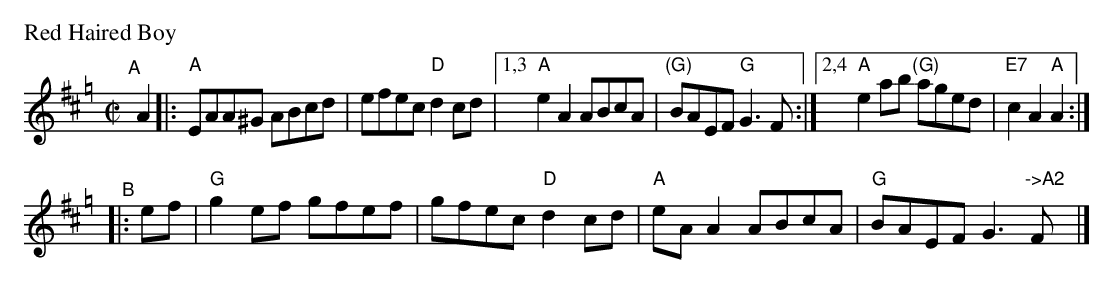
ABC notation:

X:1
P: Red Haired Boy
C:
M: C|
L: 1/8
K: Amix=g
"^A"[|] A2 |:\
"A"EAA^G ABcd | efec "D"d2cd |[1,3 "A"e2A2  ABcA | "(G)"BAEF "G"G3F \
                            :|[2,4 "A"e2ab "(G)"aged |  "E7"c2A2 "A"A2 :|
"^B"|: ef |\
"G"g2ef gfef | gfec "D"d2cd | "A"eAA2  ABcA |  "G"BAEF  G3"->A2"F y |]
